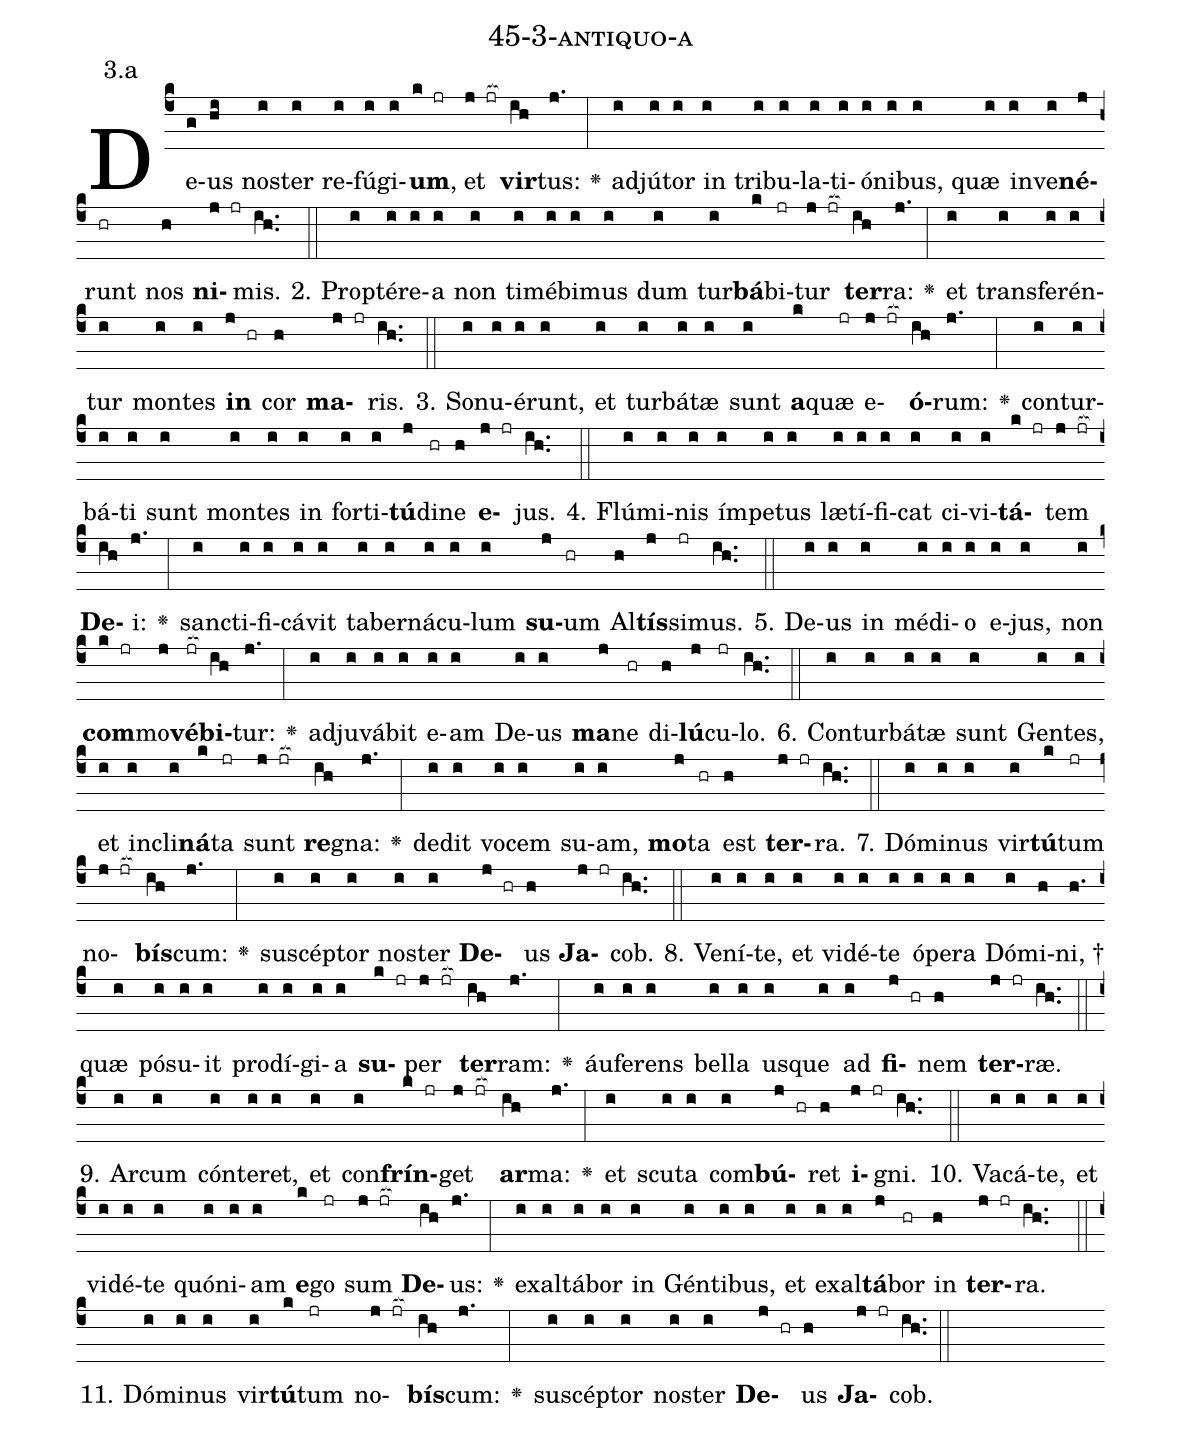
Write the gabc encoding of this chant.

name: 45-3-antiquo-a;
annotation: 3.a;
%%
(c4)De(g)us(hi) nos(i)ter(i) re(i)fú(i)gi(i)<b>um</b>,(k jr) et(j jr[ocb:1{]) <b>vir</b>(ih[ocb:0}])tus:(j.) <v>\greheightstar</v>(:) ad(i)jú(i)tor(i) in(i) tri(i)bu(i)la(i)ti(i)ó(i)ni(i)bus,(i) quæ(i) in(i)ve(i)<b>né</b>(j)runt(hr) nos(h) <b>ni</b>(j jr)mis.(ih..) (::)
2. Prop(i)tér(i)e(i)a(i) non(i) ti(i)mé(i)bi(i)mus(i) dum(i) tur(i)<b>bá</b>(k)bi(jr)tur(j jr[ocb:1{]) <b>ter</b>(ih[ocb:0}])ra:(j.) <v>\greheightstar</v>(:) et(i) trans(i)fe(i)rén(i)tur(i) mon(i)tes(i) <b>in</b>(j hr) cor(h) <b>ma</b>(j jr)ris.(ih..) (::)
3. So(i)nu(i)é(i)runt,(i) et(i) tur(i)bá(i)tæ(i) sunt(i) <b>a</b>(k)quæ(jr) e(j jr[ocb:1{])<b>ó</b>(ih[ocb:0}])rum:(j.) <v>\greheightstar</v>(:) con(i)tur(i)bá(i)ti(i) sunt(i) mon(i)tes(i) in(i) for(i)ti(i)<b>tú</b>(j)di(hr)ne(h) <b>e</b>(j jr)jus.(ih..) (::)
4. Flú(i)mi(i)nis(i) ím(i)pe(i)tus(i) læ(i)tí(i)fi(i)cat(i) ci(i)vi(i)<b>tá</b>(k jr)tem(j jr[ocb:1{]) <b>De</b>(ih[ocb:0}])i:(j.) <v>\greheightstar</v>(:) sanc(i)ti(i)fi(i)cá(i)vit(i) ta(i)ber(i)ná(i)cu(i)lum(i) <b>su</b>(j)um(hr) Al(h)<b>tís</b>(j)si(jr)mus.(ih..) (::)
5. De(i)us(i) in(i) mé(i)di(i)o(i) e(i)jus,(i) non(i) <b>com</b>(k jr)mo(j)<b>vé</b>(jr[ocb:1{])<b>bi</b>(ih[ocb:0}])tur:(j.) <v>\greheightstar</v>(:) ad(i)ju(i)vá(i)bit(i) e(i)am(i) De(i)us(i) <b>ma</b>(j)ne(hr) di(h)<b>lú</b>(j)cu(jr)lo.(ih..) (::)
6. Con(i)tur(i)bá(i)tæ(i) sunt(i) Gen(i)tes,(i) et(i) in(i)cli(i)<b>ná</b>(k)ta(jr) sunt(j jr[ocb:1{]) <b>re</b>(ih[ocb:0}])gna:(j.) <v>\greheightstar</v>(:) de(i)dit(i) vo(i)cem(i) su(i)am,(i) <b>mo</b>(j)ta(hr) est(h) <b>ter</b>(j jr)ra.(ih..) (::)
7. Dó(i)mi(i)nus(i) vir(i)<b>tú</b>(k)tum(jr) no(j jr[ocb:1{])<b>bís</b>(ih[ocb:0}])cum:(j.) <v>\greheightstar</v>(:) su(i)scép(i)tor(i) nos(i)ter(i) <b>De</b>(j hr)us(h) <b>Ja</b>(j jr)cob.(ih..) (::)
8. Ve(i)ní(i)te,(i) et(i) vi(i)dé(i)te(i) ó(i)pe(i)ra(i) Dó(i)mi(h)ni, †(h.) quæ(i) pó(i)su(i)it(i) prod(i)í(i)gi(i)a(i) <b>su</b>(k jr)per(j jr[ocb:1{]) <b>ter</b>(ih[ocb:0}])ram:(j.) <v>\greheightstar</v>(:) áu(i)fe(i)rens(i) bel(i)la(i) us(i)que(i) ad(i) <b>fi</b>(j hr)nem(h) <b>ter</b>(j jr)ræ.(ih..) (::)
9. Ar(i)cum(i) cón(i)te(i)ret,(i) et(i) con(i)<b>frín</b>(k jr)get(j jr[ocb:1{]) <b>ar</b>(ih[ocb:0}])ma:(j.) <v>\greheightstar</v>(:) et(i) scu(i)ta(i) com(i)<b>bú</b>(j hr)ret(h) <b>i</b>(j jr)gni.(ih..) (::)
10. Va(i)cá(i)te,(i) et(i) vi(i)dé(i)te(i) quón(i)i(i)am(i) <b>e</b>(k)go(jr) sum(j jr[ocb:1{]) <b>De</b>(ih[ocb:0}])us:(j.) <v>\greheightstar</v>(:) ex(i)al(i)tá(i)bor(i) in(i) Gén(i)ti(i)bus,(i) et(i) ex(i)al(i)<b>tá</b>(j)bor(hr) in(h) <b>ter</b>(j jr)ra.(ih..) (::)
11. Dó(i)mi(i)nus(i) vir(i)<b>tú</b>(k)tum(jr) no(j jr[ocb:1{])<b>bís</b>(ih[ocb:0}])cum:(j.) <v>\greheightstar</v>(:) su(i)scép(i)tor(i) nos(i)ter(i) <b>De</b>(j hr)us(h) <b>Ja</b>(j jr)cob.(ih..) (::)
